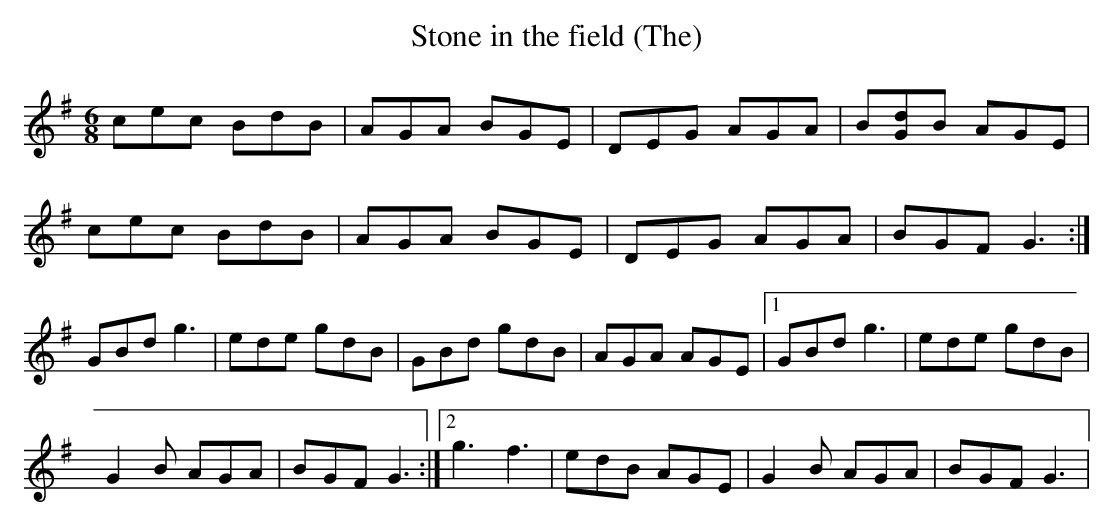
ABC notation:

X:1
T:Stone in the field (The)
M:6/8
L:1/8
K:G
cec BdB|AGA BGE|DEG AGA|B[Gd]B AGE|
cec BdB|AGA BGE|DEG AGA|BGF G3:|
GBd g3|ede gdB|GBd gdB|AGA AGE|1 GBd g3|ede gdB|
G2 B AGA|BGF G3:|2 g3 f3|edB AGE|G2 B AGA|BGF G3|
